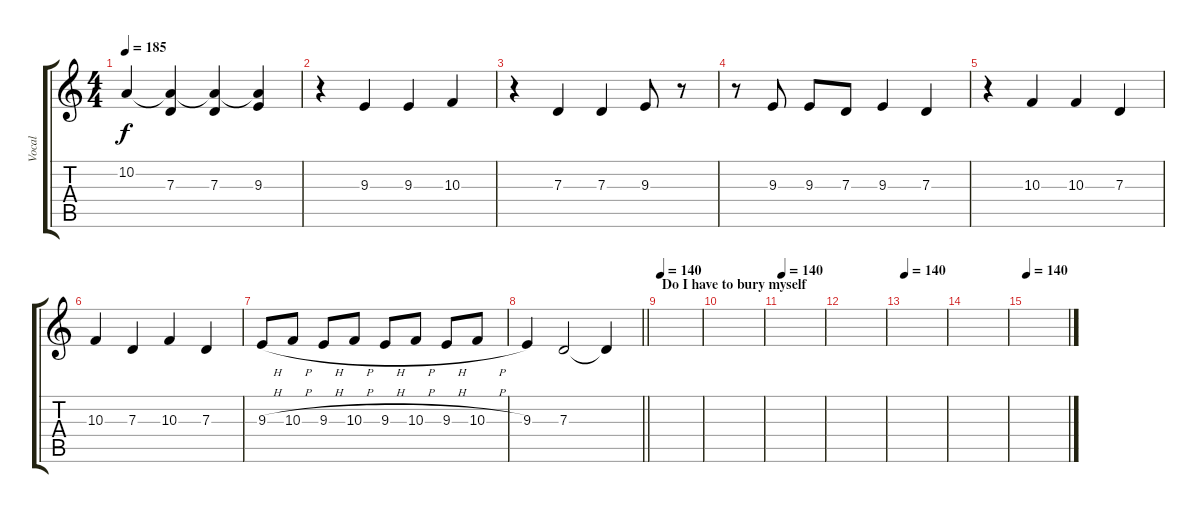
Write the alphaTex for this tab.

\track ("Vocal" "Vocal") {instrument voiceoohs}
\staff {score tabs}
\tuning (E4 B3 G3 D3 A2 D2) {hide}
\ts (4 4)
\tempo 185
\clef g2
\ks c
10.2.4{dy f} (10.2{t} 7.3).4 (10.2{t} 7.3).4 (10.2{t} 9.3).4 |
r.4 9.3.4 9.3.4 10.3.4 |
r.4 7.3.4 7.3.4 9.3.8 r.8 |
r.8 9.3.8 9.3.8 7.3.8 9.3.4 7.3.4 |
r.4 10.3.4 10.3.4 7.3.4 |
10.3.4 7.3.4 10.3.4 7.3.4 |
9.3{h}.8 10.3{h}.8 9.3{h}.8 10.3{h}.8 9.3{h}.8 10.3{h}.8 9.3{h}.8 10.3{h}.8 |
\barLineRight lightlight
9.3.4 7.3.2 7.3{t}.4 |
\section ("" "Do I have to bury myself")
\tempo 140
|
|
\tempo 140
|
|
\tempo 140
|
|
\tempo 140
